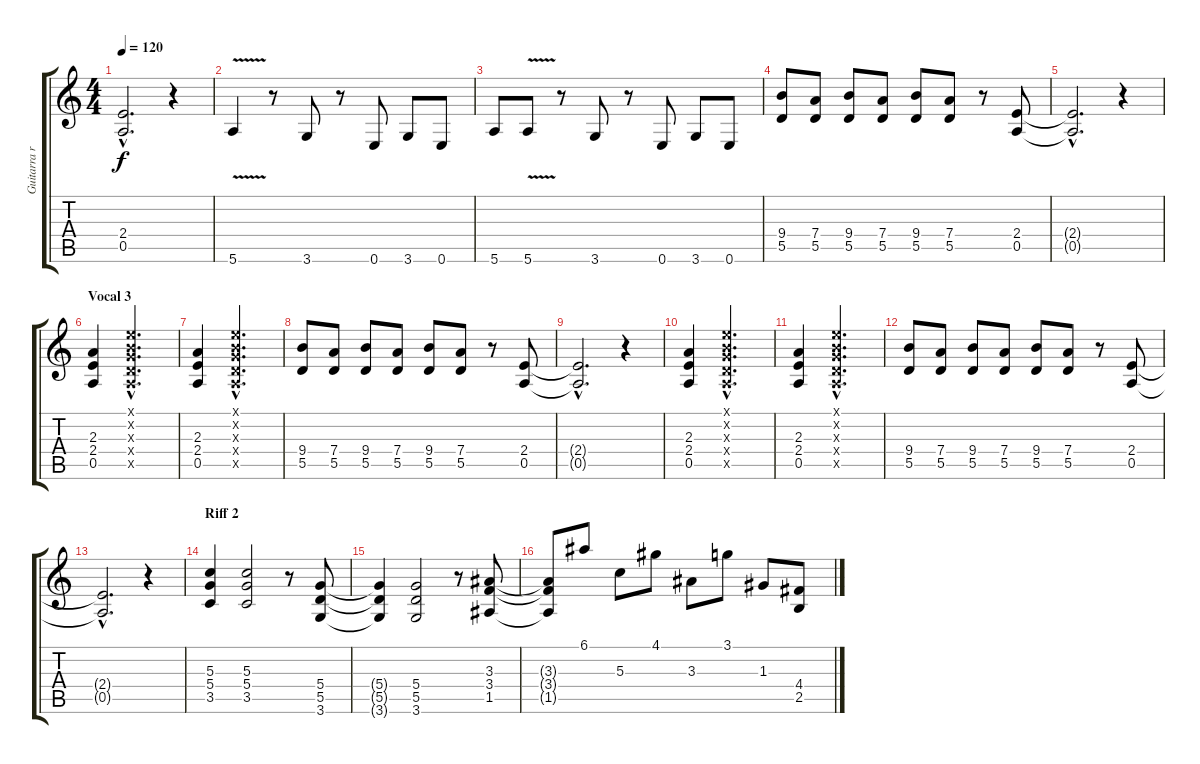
\track ("Guitarra rítmica" "Guitarra r") {instrument distortionguitar}
\staff {score tabs}
\tuning (E4 B3 G3 D3 A2 E2) {hide}
\ts (4 4)
\tempo 120
\clef g2
\ks c
(2.4{hac t} 0.5{hac t}).2{d dy f} r.4 |
5.6{v}.4 r.8 3.6.8 r.8 0.6.8 3.6.8 0.6.8 |
5.6.8 5.6{v}.8 r.8 3.6.8 r.8 0.6.8 3.6.8 0.6.8 |
(9.4 5.5).8 (7.4 5.5).8 (9.4 5.5).8 (7.4 5.5).8 (9.4 5.5).8 (7.4 5.5).8 r.8 (2.4 0.5).8 |
(2.4{hac t} 0.5{hac t}).2{d} r.4 |
\section ("" "Vocal 3")
(2.3 2.4 0.5).4 (0.1{hac x} 0.2{hac x} 0.3{hac x} 0.4{hac x} 0.5{hac x}).2{d} |
(2.3 2.4 0.5).4 (0.1{hac x} 0.2{hac x} 0.3{hac x} 0.4{hac x} 0.5{hac x}).2{d} |
(9.4 5.5).8 (7.4 5.5).8 (9.4 5.5).8 (7.4 5.5).8 (9.4 5.5).8 (7.4 5.5).8 r.8 (2.4 0.5).8 |
(2.4{hac t} 0.5{hac t}).2{d} r.4 |
(2.3 2.4 0.5).4 (0.1{hac x} 0.2{hac x} 0.3{hac x} 0.4{hac x} 0.5{hac x}).2{d} |
(2.3 2.4 0.5).4 (0.1{hac x} 0.2{hac x} 0.3{hac x} 0.4{hac x} 0.5{hac x}).2{d} |
(9.4 5.5).8 (7.4 5.5).8 (9.4 5.5).8 (7.4 5.5).8 (9.4 5.5).8 (7.4 5.5).8 r.8 (2.4 0.5).8 |
(2.4{hac t} 0.5{hac t}).2{d} r.4 |
\section ("" "Riff 2")
(5.3 5.4 3.5).4 (5.3 5.4 3.5).2 r.8 (5.4 5.5 3.6).8 |
(5.4{t} 5.5{t} 3.6{t}).4 (5.4 5.5 3.6).2 r.8 (3.3 3.4 1.5).8 |
(3.3{t} 3.4{t} 1.5{t}).8 6.1.8 5.3.8 4.1.8 3.3.8 3.1.8 1.3.8 (4.4 2.5).8
